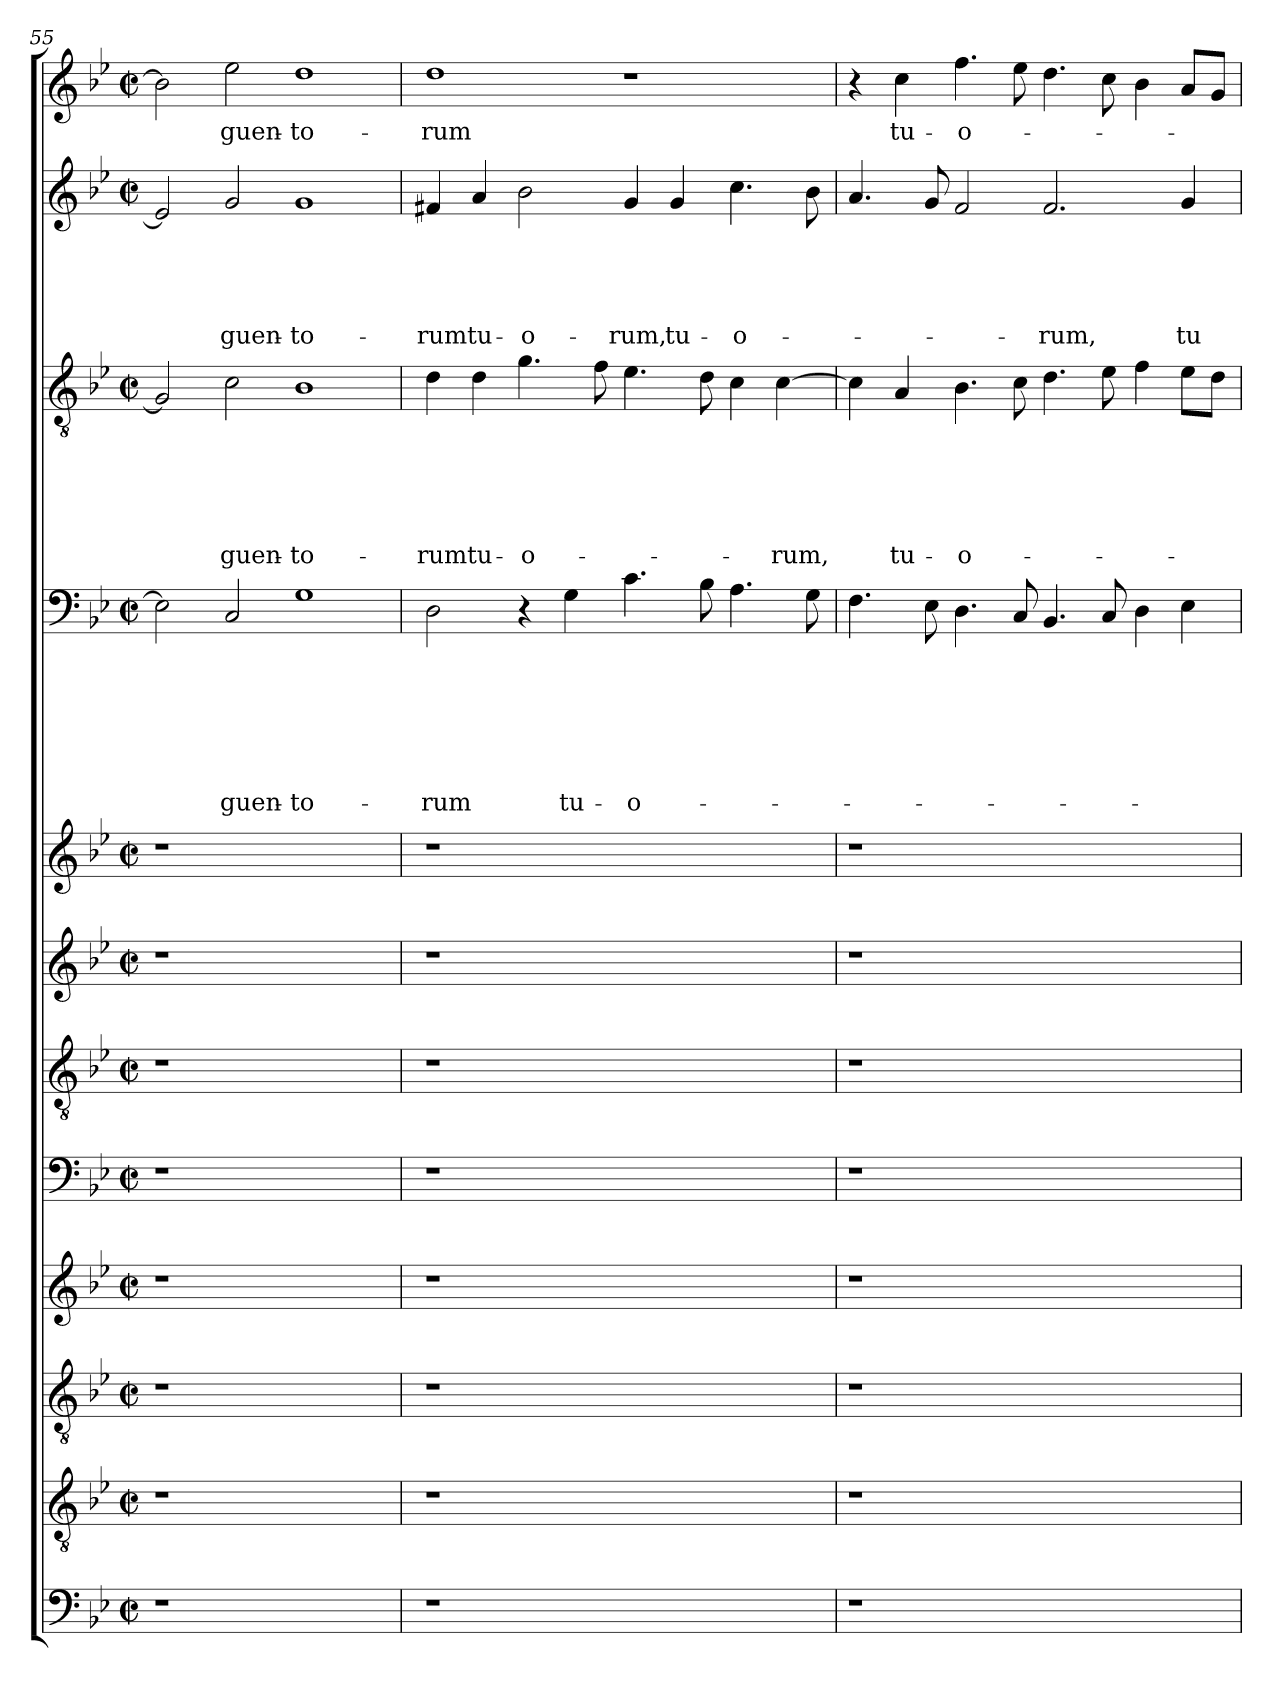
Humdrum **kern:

**kern	**kern	**kern	**kern	**kern	**kern	**kern	**kern	**kern	**text	**text	**text	**text	**text	**text	**text	**kern	**text	**text	**text	**text	**text	**text	**kern	**text	**text	**text	**text	**text	**kern	**text
*part12	*part11	*part10	*part9	*part8	*part7	*part6	*part5	*part4	*part4	*part4	*part4	*part4	*part4	*part4	*part4	*part3	*part3	*part3	*part3	*part3	*part3	*part3	*part2	*part2	*part2	*part2	*part2	*part2	*part1	*part1
*staff12	*staff11	*staff10	*staff9	*staff8	*staff7	*staff6	*staff5	*staff4	*staff4	*staff4	*staff4	*staff4	*staff4	*staff4	*staff4	*staff3	*staff3	*staff3	*staff3	*staff3	*staff3	*staff3	*staff2	*staff2	*staff2	*staff2	*staff2	*staff2	*staff1	*staff1
*clefF4	*clefGv2	*clefGv2	*clefG2	*clefF4	*clefGv2	*clefG2	*clefG2	*clefF4	*	*	*	*	*	*	*	*clefGv2	*	*	*	*	*	*	*clefG2	*	*	*	*	*	*clefG2	*
*k[b-e-]	*k[b-e-]	*k[b-e-]	*k[b-e-]	*k[b-e-]	*k[b-e-]	*k[b-e-]	*k[b-e-]	*k[b-e-]	*	*	*	*	*	*	*	*k[b-e-]	*	*	*	*	*	*	*k[b-e-]	*	*	*	*	*	*k[b-e-]	*
*B-:	*B-:	*B-:	*B-:	*B-:	*B-:	*B-:	*B-:	*B-:	*	*	*	*	*	*	*	*B-:	*	*	*	*	*	*	*B-:	*	*	*	*	*	*B-:	*
*M2/2	*M2/2	*M2/2	*M2/2	*M2/2	*M2/2	*M2/2	*M2/2	*M2/2	*	*	*	*	*	*	*	*M2/2	*	*	*	*	*	*	*M2/2	*	*	*	*	*	*M2/2	*
*met(c|)	*met(c|)	*met(c|)	*met(c|)	*met(c|)	*met(c|)	*met(c|)	*met(c|)	*met(c|)	*	*	*	*	*	*	*	*met(c|)	*	*	*	*	*	*	*met(c|)	*	*	*	*	*	*met(c|)	*
=55	=55	=55	=55	=55	=55	=55	=55	=55	=55	=55	=55	=55	=55	=55	=55	=55	=55	=55	=55	=55	=55	=55	=55	=55	=55	=55	=55	=55	=55	=55
1r	1r	1r	1r	1r	1r	1r	1r	2E-\]	.	.	.	.	.	.	.	2G/]	.	.	.	.	.	.	2e-/]	.	.	.	.	.	2b-\]	.
.	.	.	.	.	.	.	.	2C/	.	.	.	.	.	.	-guen-	2c\	.	.	.	.	.	-guen-	2g/	.	.	.	.	-guen-	2ee-\	-guen-
1ryy	1ryy	1ryy	1ryy	1ryy	1ryy	1ryy	1ryy	1G	.	.	.	.	.	.	-to-	1B-	.	.	.	.	.	-to-	1g	.	.	.	.	-to-	1dd	-to-
!!LO:PB:g=z
=56	=56	=56	=56	=56	=56	=56	=56	=56	=56	=56	=56	=56	=56	=56	=56	=56	=56	=56	=56	=56	=56	=56	=56	=56	=56	=56	=56	=56	=56	=56
1r	1r	1r	1r	1r	1r	1r	1r	2D\	.	.	.	.	.	.	-rum	4d\	.	.	.	.	.	-rum	4f#X/	.	.	.	.	-rum	1dd	-rum
.	.	.	.	.	.	.	.	.	.	.	.	.	.	.	.	4d\	.	.	.	.	.	tu-	4a/	.	.	.	.	tu-	.	.
.	.	.	.	.	.	.	.	4r	.	.	.	.	.	.	.	4.g\	.	.	.	.	.	-o-	2b-\	.	.	.	.	-o-	.	.
.	.	.	.	.	.	.	.	4G\	.	.	.	.	.	.	tu-	.	.	.	.	.	.	.	.	.	.	.	.	.	.	.
.	.	.	.	.	.	.	.	.	.	.	.	.	.	.	.	8f\	.	.	.	.	.	.	.	.	.	.	.	.	.	.
1ryy	1ryy	1ryy	1ryy	1ryy	1ryy	1ryy	1ryy	4.c\	.	.	.	.	.	.	-o-	4.e-\	.	.	.	.	.	.	4g/	.	.	.	.	-rum,	1r	.
.	.	.	.	.	.	.	.	.	.	.	.	.	.	.	.	.	.	.	.	.	.	.	4g/	.	.	.	.	tu-	.	.
.	.	.	.	.	.	.	.	8B-\	.	.	.	.	.	.	.	8d\	.	.	.	.	.	.	.	.	.	.	.	.	.	.
.	.	.	.	.	.	.	.	4.A\	.	.	.	.	.	.	.	4c\	.	.	.	.	.	.	4.cc\	.	.	.	.	-o-	.	.
.	.	.	.	.	.	.	.	.	.	.	.	.	.	.	.	[4c\	.	.	.	.	.	-rum,	.	.	.	.	.	.	.	.
.	.	.	.	.	.	.	.	8G\	.	.	.	.	.	.	.	.	.	.	.	.	.	.	8b-\	.	.	.	.	.	.	.
=57	=57	=57	=57	=57	=57	=57	=57	=57	=57	=57	=57	=57	=57	=57	=57	=57	=57	=57	=57	=57	=57	=57	=57	=57	=57	=57	=57	=57	=57	=57
1r	1r	1r	1r	1r	1r	1r	1r	4.F\	.	.	.	.	.	.	.	4c\]	.	.	.	.	.	.	4.a/	.	.	.	.	.	4r	.
.	.	.	.	.	.	.	.	.	.	.	.	.	.	.	.	4A/	.	.	.	.	.	tu-	.	.	.	.	.	.	4cc\	tu-
.	.	.	.	.	.	.	.	8E-\	.	.	.	.	.	.	.	.	.	.	.	.	.	.	8g/	.	.	.	.	.	.	.
.	.	.	.	.	.	.	.	4.D\	.	.	.	.	.	.	.	4.B-\	.	.	.	.	.	-o-	2f/	.	.	.	.	.	4.ff\	-o-
.	.	.	.	.	.	.	.	8C/	.	.	.	.	.	.	.	8c\	.	.	.	.	.	.	.	.	.	.	.	.	8ee-\	.
1ryy	1ryy	1ryy	1ryy	1ryy	1ryy	1ryy	1ryy	4.BB-/	.	.	.	.	.	.	.	4.d\	.	.	.	.	.	.	2.f/	.	.	.	.	-rum,	4.dd\	.
.	.	.	.	.	.	.	.	8C/	.	.	.	.	.	.	.	8e-\	.	.	.	.	.	.	.	.	.	.	.	.	8cc\	.
.	.	.	.	.	.	.	.	4D\	.	.	.	.	.	.	.	4f\	.	.	.	.	.	.	.	.	.	.	.	.	4b-\	.
.	.	.	.	.	.	.	.	4E-\	.	.	.	.	.	.	.	8e-\L	.	.	.	.	.	.	4g/	.	.	.	.	tu-	8a/L	.
.	.	.	.	.	.	.	.	.	.	.	.	.	.	.	.	8d\J	.	.	.	.	.	.	.	.	.	.	.	.	8g/J	.
=	=	=	=	=	=	=	=	=	=	=	=	=	=	=	=	=	=	=	=	=	=	=	=	=	=	=	=	=	=	=
*-	*-	*-	*-	*-	*-	*-	*-	*-	*-	*-	*-	*-	*-	*-	*-	*-	*-	*-	*-	*-	*-	*-	*-	*-	*-	*-	*-	*-	*-	*-
